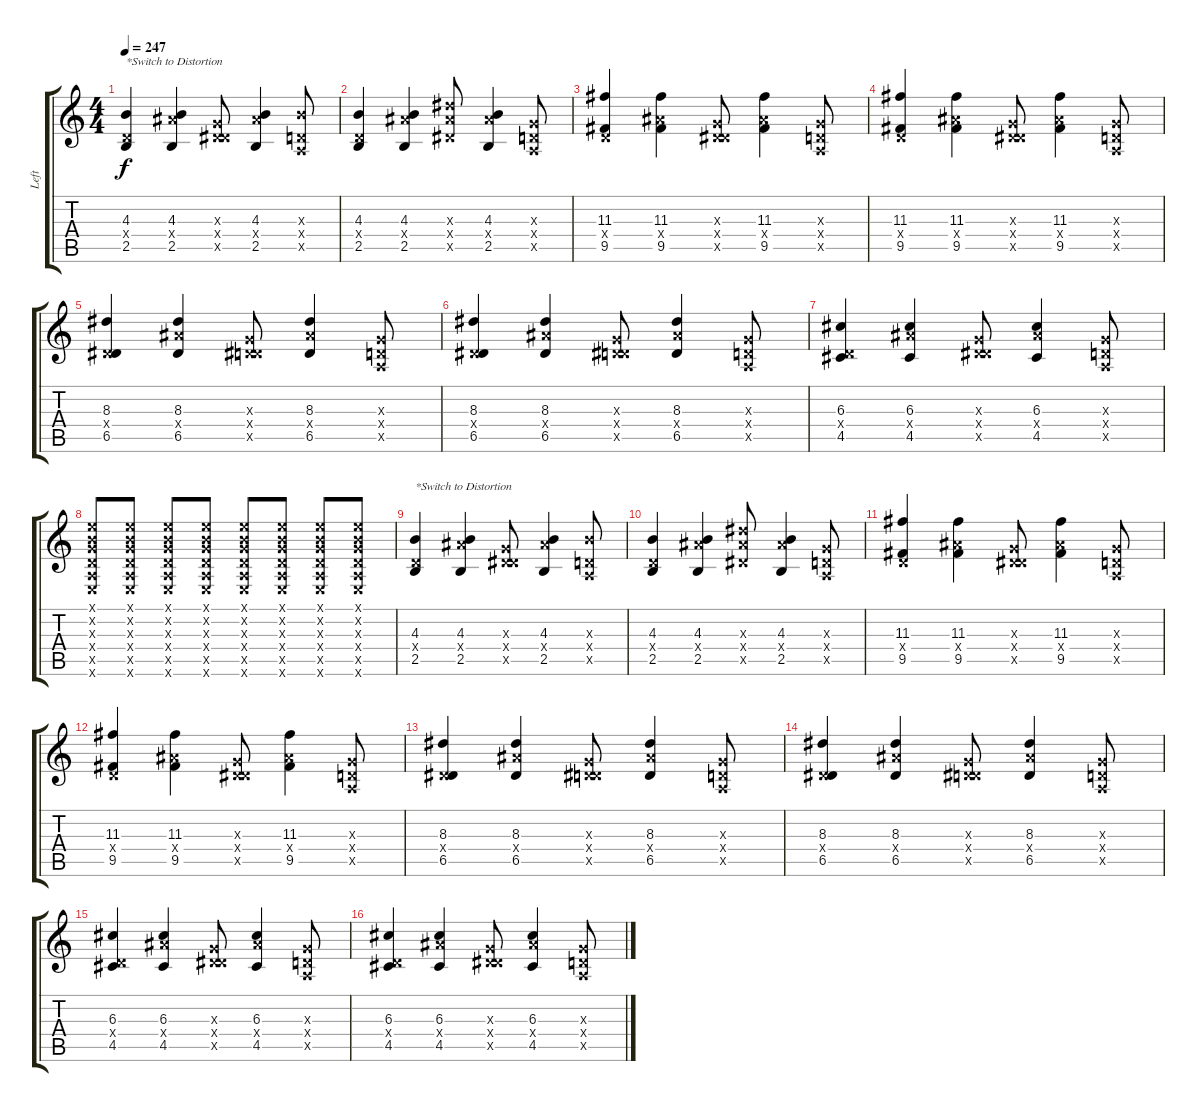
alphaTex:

\track ("Left" "Left") {instrument distortionguitar}
\staff {score tabs}
\tuning (E4 B3 G3 D3 A2 E2) {hide}
\ts (4 4)
\tempo 247
\clef g2
\ks c
(4.3 0.4{x} 2.5).4{txt "*Switch to Distortion" dy f volume 16 instrument distortionguitar} (4.3 8.4{x} 2.5).4 (0.3{x} 0.4{x} 6.5{x}).8 (4.3 8.4{x} 2.5).4 (4.3{x} 0.4{x} 0.5{x}).8 |
(4.3 0.4{x} 2.5).4 (4.3 8.4{x} 2.5).4 (8.3{x} 8.4{x} 6.5{x}).8 (4.3 8.4{x} 2.5).4 (0.3{x} 0.4{x} 0.5{x}).8 |
(11.3 0.4{x} 9.5).4 (11.3 8.4{x} 9.5).4 (0.3{x} 0.4{x} 6.5{x}).8 (11.3 8.4{x} 9.5).4 (0.3{x} 0.4{x} 0.5{x}).8 |
(11.3 0.4{x} 9.5).4 (11.3 8.4{x} 9.5).4 (0.3{x} 0.4{x} 6.5{x}).8 (11.3 8.4{x} 9.5).4 (0.3{x} 0.4{x} 0.5{x}).8 |
(8.3 0.4{x} 6.5).4 (8.3 8.4{x} 6.5).4 (0.3{x} 0.4{x} 6.5{x}).8 (8.3 8.4{x} 6.5).4 (0.3{x} 0.4{x} 0.5{x}).8 |
(8.3 0.4{x} 6.5).4 (8.3 8.4{x} 6.5).4 (0.3{x} 0.4{x} 6.5{x}).8 (8.3 8.4{x} 6.5).4 (0.3{x} 0.4{x} 0.5{x}).8 |
(6.3 0.4{x} 4.5).4 (6.3 8.4{x} 4.5).4 (0.3{x} 0.4{x} 6.5{x}).8 (6.3 8.4{x} 4.5).4 (0.3{x} 0.4{x} 0.5{x}).8 |
(0.1{x} 0.2{x} 0.3{x} 0.4{x} 0.5{x} 0.6{x}).8 (0.1{x} 0.2{x} 0.3{x} 0.4{x} 0.5{x} 0.6{x}).8 (0.1{x} 0.2{x} 0.3{x} 0.4{x} 0.5{x} 0.6{x}).8 (0.1{x} 0.2{x} 0.3{x} 0.4{x} 0.5{x} 0.6{x}).8 (0.1{x} 0.2{x} 0.3{x} 0.4{x} 0.5{x} 0.6{x}).8 (0.1{x} 0.2{x} 0.3{x} 0.4{x} 0.5{x} 0.6{x}).8 (0.1{x} 0.2{x} 0.3{x} 0.4{x} 0.5{x} 0.6{x}).8 (0.1{x} 0.2{x} 0.3{x} 0.4{x} 0.5{x} 0.6{x}).8 |
(4.3 0.4{x} 2.5).4{txt "*Switch to Distortion" volume 16 instrument distortionguitar} (4.3 8.4{x} 2.5).4 (0.3{x} 0.4{x} 6.5{x}).8 (4.3 8.4{x} 2.5).4 (4.3{x} 0.4{x} 0.5{x}).8 |
(4.3 0.4{x} 2.5).4 (4.3 8.4{x} 2.5).4 (8.3{x} 8.4{x} 6.5{x}).8 (4.3 8.4{x} 2.5).4 (0.3{x} 0.4{x} 0.5{x}).8 |
(11.3 0.4{x} 9.5).4 (11.3 8.4{x} 9.5).4 (0.3{x} 0.4{x} 6.5{x}).8 (11.3 8.4{x} 9.5).4 (0.3{x} 0.4{x} 0.5{x}).8 |
(11.3 0.4{x} 9.5).4 (11.3 8.4{x} 9.5).4 (0.3{x} 0.4{x} 6.5{x}).8 (11.3 8.4{x} 9.5).4 (0.3{x} 0.4{x} 0.5{x}).8 |
(8.3 0.4{x} 6.5).4 (8.3 8.4{x} 6.5).4 (0.3{x} 0.4{x} 6.5{x}).8 (8.3 8.4{x} 6.5).4 (0.3{x} 0.4{x} 0.5{x}).8 |
(8.3 0.4{x} 6.5).4 (8.3 8.4{x} 6.5).4 (0.3{x} 0.4{x} 6.5{x}).8 (8.3 8.4{x} 6.5).4 (0.3{x} 0.4{x} 0.5{x}).8 |
(6.3 0.4{x} 4.5).4 (6.3 8.4{x} 4.5).4 (0.3{x} 0.4{x} 6.5{x}).8 (6.3 8.4{x} 4.5).4 (0.3{x} 0.4{x} 0.5{x}).8 |
(6.3 0.4{x} 4.5).4 (6.3 8.4{x} 4.5).4 (0.3{x} 0.4{x} 6.5{x}).8 (6.3 8.4{x} 4.5).4 (0.3{x} 0.4{x} 0.5{x}).8
